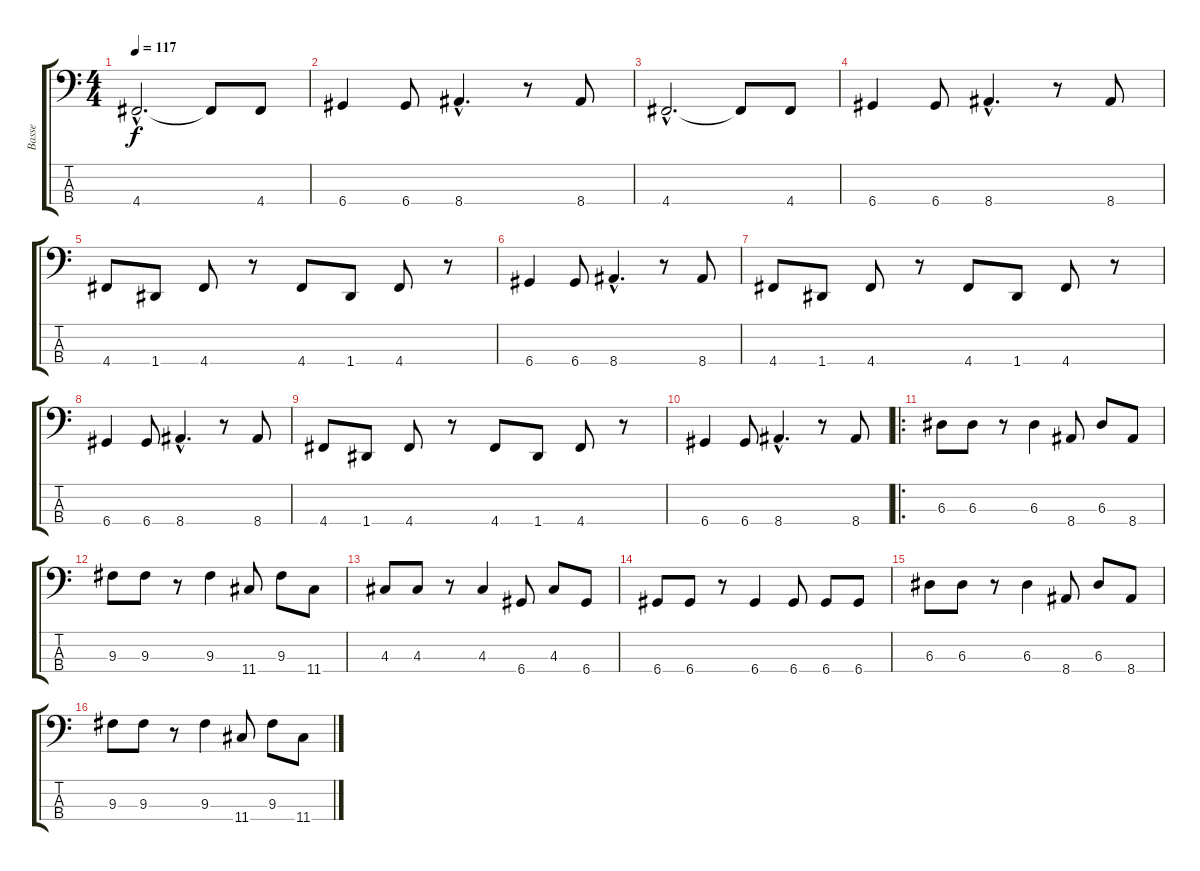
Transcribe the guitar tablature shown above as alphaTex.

\track ("Basse" "Basse") {instrument electricbassfinger}
\staff {score tabs}
\tuning (G2 D2 A1 D1) {hide}
\ts (4 4)
\tempo 117
\clef f4
\ks c
4.4{hac}.2{d dy f} 4.4{t}.8 4.4.8 |
6.4.4 6.4.8 8.4{hac}.4{d} r.8 8.4.8 |
4.4{hac}.2{d} 4.4{t}.8 4.4.8 |
6.4.4 6.4.8 8.4{hac}.4{d} r.8 8.4.8 |
4.4.8 1.4.8 4.4.8 r.8 4.4.8 1.4.8 4.4.8 r.8 |
6.4.4 6.4.8 8.4{hac}.4{d} r.8 8.4.8 |
4.4.8 1.4.8 4.4.8 r.8 4.4.8 1.4.8 4.4.8 r.8 |
6.4.4 6.4.8 8.4{hac}.4{d} r.8 8.4.8 |
4.4.8 1.4.8 4.4.8 r.8 4.4.8 1.4.8 4.4.8 r.8 |
6.4.4 6.4.8 8.4{hac}.4{d} r.8 8.4.8 |
\ro
6.3.8 6.3.8 r.8 6.3.4 8.4.8 6.3.8 8.4.8 |
9.3.8 9.3.8 r.8 9.3.4 11.4.8 9.3.8 11.4.8 |
4.3.8 4.3.8 r.8 4.3.4 6.4.8 4.3.8 6.4.8 |
6.4.8 6.4.8 r.8 6.4.4 6.4.8 6.4.8 6.4.8 |
6.3.8 6.3.8 r.8 6.3.4 8.4.8 6.3.8 8.4.8 |
9.3.8 9.3.8 r.8 9.3.4 11.4.8 9.3.8 11.4.8
